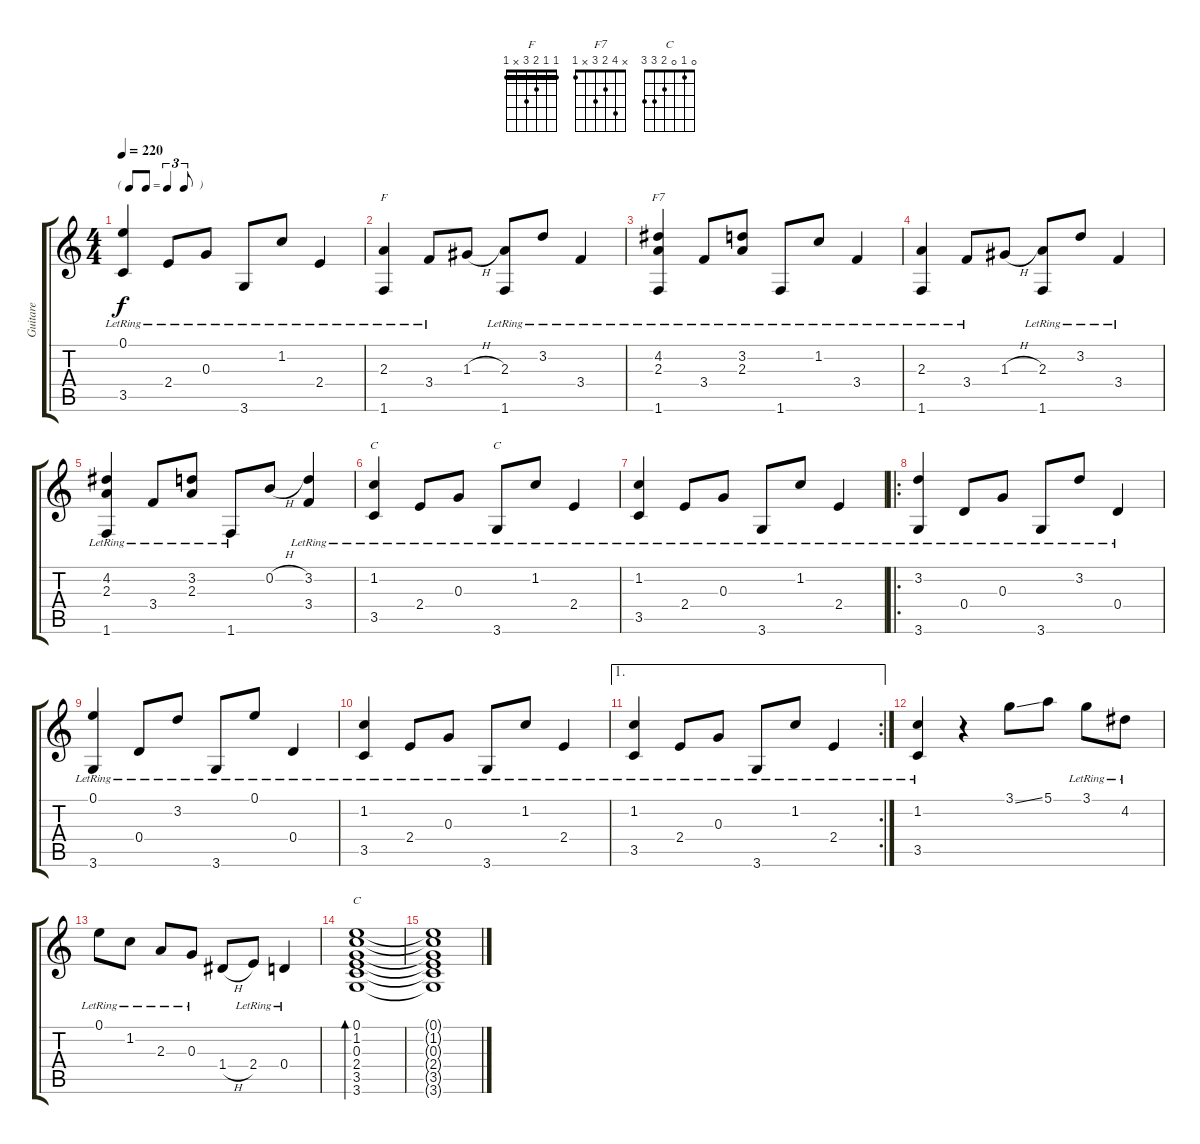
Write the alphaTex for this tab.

\track ("Guitare" "Guitare") {instrument electricguitarjazz}
\staff {score tabs}
\tuning (E4 B3 G3 D3 A2 E2) {hide}
\chord ("F" 1 1 2 3 x 1) {barre 1}
\chord ("F7" x 4 2 3 x 1) {barre 1}
\chord ("C" 0 1 0 2 3 x)
\chord ("C" 0 1 0 2 x 3)
\chord ("C" 0 1 0 2 3 3)
\ts (4 4)
\tf triplet8th
\tempo 220
\clef g2
\ks c
(0.1{lr} 3.5{lr}).4{dy f} 2.4{lr}.8 0.3{lr}.8 3.6{lr}.8 1.2{lr}.8 2.4{lr}.4 |
(2.3{lr} 1.6{lr}).4{ch "F"} 3.4{lr}.8 1.3{h}.8 (2.3{lr} 1.6{lr}).8 3.2{lr}.8 3.4{lr}.4 |
(4.2{lr} 2.3{lr} 1.6{lr}).4{ch "F7"} 3.4{lr}.8 (3.2{lr} 2.3{lr}).8 1.6{lr}.8 1.2{lr}.8 3.4{lr}.4 |
(2.3{lr} 1.6{lr}).4 3.4{lr}.8 1.3{h}.8 (2.3{lr} 1.6{lr}).8 3.2{lr}.8 3.4{lr}.4 |
(4.2{lr} 2.3{lr} 1.6{lr}).4 3.4{lr}.8 (3.2{lr} 2.3{lr}).8 1.6{lr}.8 0.2{h}.8 (3.2{lr} 3.4{lr}).4 |
(1.2{lr} 3.5{lr}).4{ch "C"} 2.4{lr}.8 0.3{lr}.8 3.6{lr}.8{ch "C"} 1.2{lr}.8 2.4{lr}.4 |
(1.2{lr} 3.5{lr}).4 2.4{lr}.8 0.3{lr}.8 3.6{lr}.8 1.2{lr}.8 2.4{lr}.4 |
\ro
(3.2{lr} 3.6{lr}).4 0.4{lr}.8 0.3{lr}.8 3.6{lr}.8 3.2{lr}.8 0.4{lr}.4 |
(0.1{lr} 3.6{lr}).4 0.4{lr}.8 3.2{lr}.8 3.6{lr}.8 0.1{lr}.8 0.4{lr}.4 |
(1.2{lr} 3.5{lr}).4 2.4{lr}.8 0.3{lr}.8 3.6{lr}.8 1.2{lr}.8 2.4{lr}.4 |
\ae 1
\rc 2
(1.2{lr} 3.5{lr}).4 2.4{lr}.8 0.3{lr}.8 3.6{lr}.8 1.2{lr}.8 2.4{lr}.4 |
(1.2{lr} 3.5{lr}).4 r.4 3.1{ss}.8 5.1.8 3.1{lr}.8 4.2{lr}.8 |
0.1{lr}.8 1.2{lr}.8 2.3{lr}.8 0.3{lr}.8 1.4{h}.8 2.4{lr}.8 0.4{lr}.4 |
(0.1 1.2 0.3 2.4 3.5 3.6).1{bd 480 ch "C"} |
(0.1{t} 1.2{t} 0.3{t} 2.4{t} 3.5{t} 3.6{t}).1
